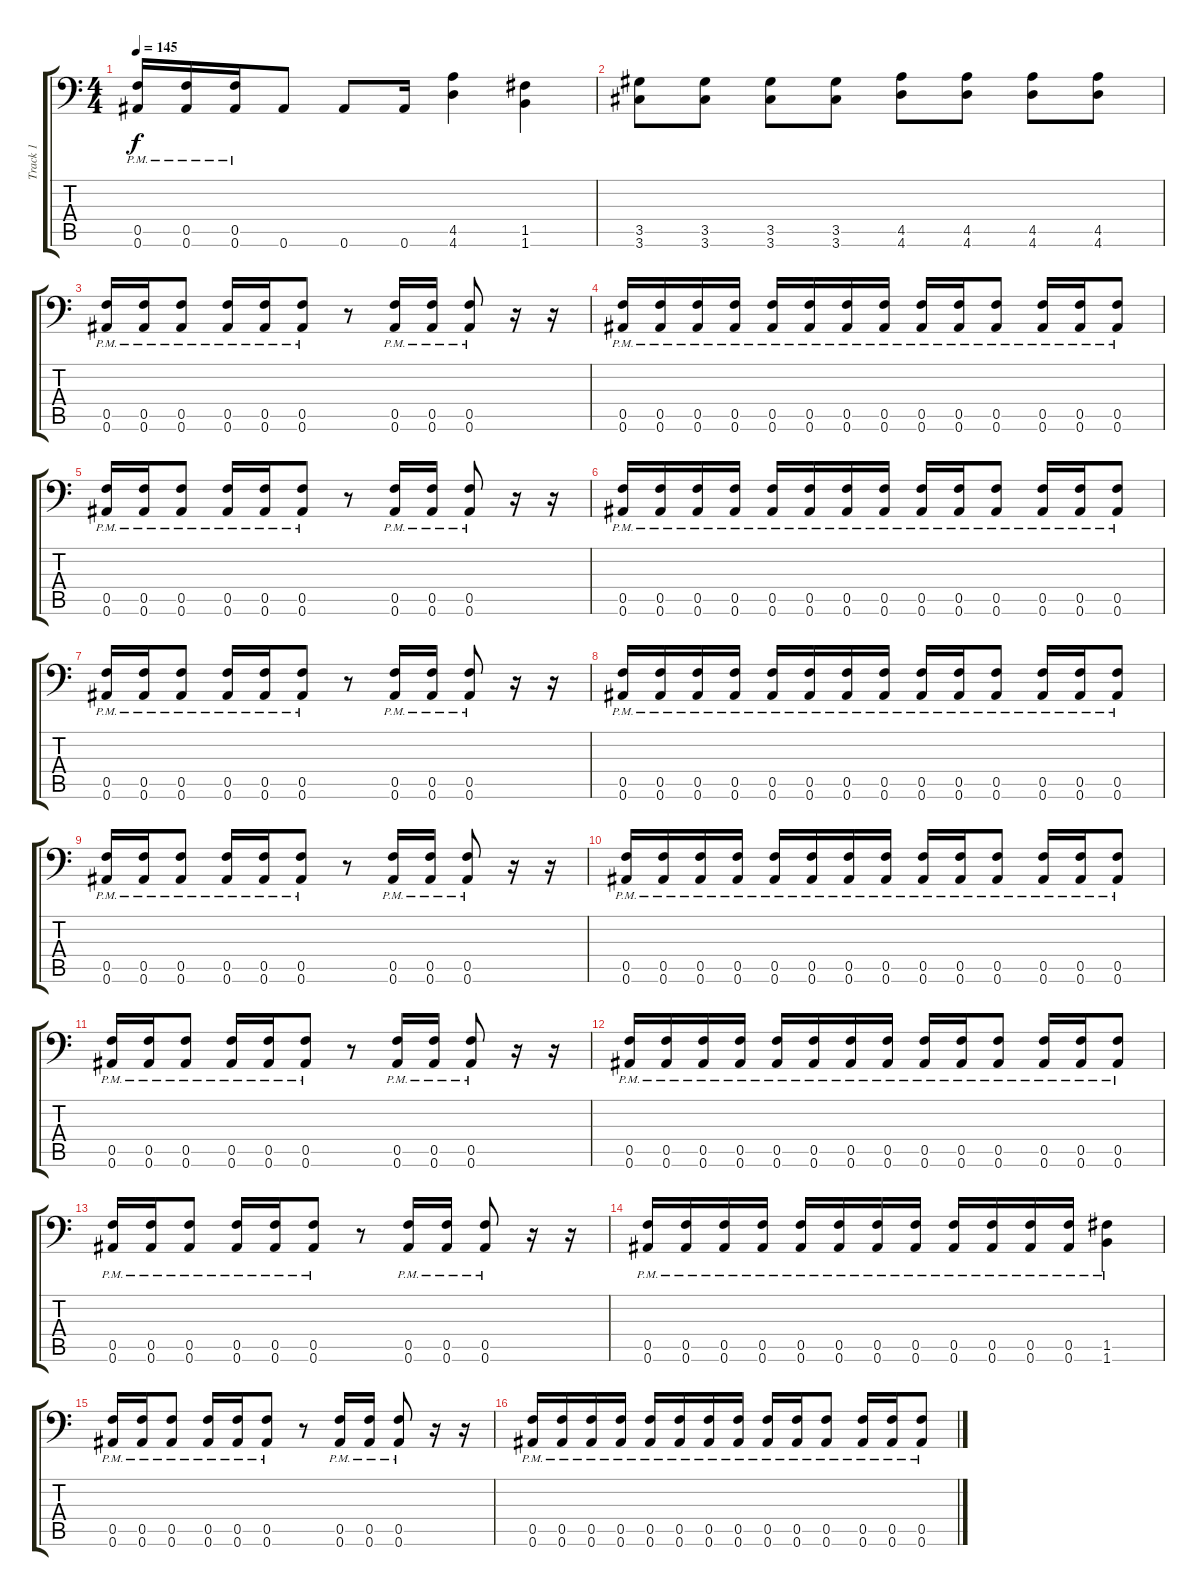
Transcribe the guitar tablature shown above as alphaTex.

\track ("Track 1" "Track 1") {instrument distortionguitar}
\staff {score tabs}
\tuning (C4 G3 Eb3 Bb2 F2 Bb1) {hide}
\ts (4 4)
\tempo 145
\clef f4
\ks c
(0.5{pm} 0.6{pm}).16{dy f} (0.5{pm} 0.6{pm}).16 (0.5{pm} 0.6{pm}).16 0.6.8 0.6.8 0.6.16 (4.5 4.6).4 (1.5 1.6).4 |
(3.5 3.6).8 (3.5 3.6).8 (3.5 3.6).8 (3.5 3.6).8 (4.5 4.6).8 (4.5 4.6).8 (4.5 4.6).8 (4.5 4.6).8 |
(0.5{pm} 0.6{pm}).16 (0.5{pm} 0.6{pm}).16 (0.5{pm} 0.6{pm}).8 (0.5{pm} 0.6{pm}).16 (0.5{pm} 0.6{pm}).16 (0.5{pm} 0.6{pm}).8 r.8 (0.5{pm} 0.6{pm}).16 (0.5{pm} 0.6{pm}).16 (0.5{pm} 0.6{pm}).8 r.16 r.16 |
(0.5{pm} 0.6{pm}).16 (0.5{pm} 0.6{pm}).16 (0.5{pm} 0.6{pm}).16 (0.5{pm} 0.6{pm}).16 (0.5{pm} 0.6{pm}).16 (0.5{pm} 0.6{pm}).16 (0.5{pm} 0.6{pm}).16 (0.5{pm} 0.6{pm}).16 (0.5{pm} 0.6{pm}).16 (0.5{pm} 0.6{pm}).16 (0.5{pm} 0.6{pm}).8 (0.5{pm} 0.6{pm}).16 (0.5{pm} 0.6{pm}).16 (0.5{pm} 0.6{pm}).8 |
(0.5{pm} 0.6{pm}).16 (0.5{pm} 0.6{pm}).16 (0.5{pm} 0.6{pm}).8 (0.5{pm} 0.6{pm}).16 (0.5{pm} 0.6{pm}).16 (0.5{pm} 0.6{pm}).8 r.8 (0.5{pm} 0.6{pm}).16 (0.5{pm} 0.6{pm}).16 (0.5{pm} 0.6{pm}).8 r.16 r.16 |
(0.5{pm} 0.6{pm}).16 (0.5{pm} 0.6{pm}).16 (0.5{pm} 0.6{pm}).16 (0.5{pm} 0.6{pm}).16 (0.5{pm} 0.6{pm}).16 (0.5{pm} 0.6{pm}).16 (0.5{pm} 0.6{pm}).16 (0.5{pm} 0.6{pm}).16 (0.5{pm} 0.6{pm}).16 (0.5{pm} 0.6{pm}).16 (0.5{pm} 0.6{pm}).8 (0.5{pm} 0.6{pm}).16 (0.5{pm} 0.6{pm}).16 (0.5{pm} 0.6{pm}).8 |
(0.5{pm} 0.6{pm}).16 (0.5{pm} 0.6{pm}).16 (0.5{pm} 0.6{pm}).8 (0.5{pm} 0.6{pm}).16 (0.5{pm} 0.6{pm}).16 (0.5{pm} 0.6{pm}).8 r.8 (0.5{pm} 0.6{pm}).16 (0.5{pm} 0.6{pm}).16 (0.5{pm} 0.6{pm}).8 r.16 r.16 |
(0.5{pm} 0.6{pm}).16 (0.5{pm} 0.6{pm}).16 (0.5{pm} 0.6{pm}).16 (0.5{pm} 0.6{pm}).16 (0.5{pm} 0.6{pm}).16 (0.5{pm} 0.6{pm}).16 (0.5{pm} 0.6{pm}).16 (0.5{pm} 0.6{pm}).16 (0.5{pm} 0.6{pm}).16 (0.5{pm} 0.6{pm}).16 (0.5{pm} 0.6{pm}).8 (0.5{pm} 0.6{pm}).16 (0.5{pm} 0.6{pm}).16 (0.5{pm} 0.6{pm}).8 |
(0.5{pm} 0.6{pm}).16 (0.5{pm} 0.6{pm}).16 (0.5{pm} 0.6{pm}).8 (0.5{pm} 0.6{pm}).16 (0.5{pm} 0.6{pm}).16 (0.5{pm} 0.6{pm}).8 r.8 (0.5{pm} 0.6{pm}).16 (0.5{pm} 0.6{pm}).16 (0.5{pm} 0.6{pm}).8 r.16 r.16 |
(0.5{pm} 0.6{pm}).16 (0.5{pm} 0.6{pm}).16 (0.5{pm} 0.6{pm}).16 (0.5{pm} 0.6{pm}).16 (0.5{pm} 0.6{pm}).16 (0.5{pm} 0.6{pm}).16 (0.5{pm} 0.6{pm}).16 (0.5{pm} 0.6{pm}).16 (0.5{pm} 0.6{pm}).16 (0.5{pm} 0.6{pm}).16 (0.5{pm} 0.6{pm}).8 (0.5{pm} 0.6{pm}).16 (0.5{pm} 0.6{pm}).16 (0.5{pm} 0.6{pm}).8 |
(0.5{pm} 0.6{pm}).16 (0.5{pm} 0.6{pm}).16 (0.5{pm} 0.6{pm}).8 (0.5{pm} 0.6{pm}).16 (0.5{pm} 0.6{pm}).16 (0.5{pm} 0.6{pm}).8 r.8 (0.5{pm} 0.6{pm}).16 (0.5{pm} 0.6{pm}).16 (0.5{pm} 0.6{pm}).8 r.16 r.16 |
(0.5{pm} 0.6{pm}).16 (0.5{pm} 0.6{pm}).16 (0.5{pm} 0.6{pm}).16 (0.5{pm} 0.6{pm}).16 (0.5{pm} 0.6{pm}).16 (0.5{pm} 0.6{pm}).16 (0.5{pm} 0.6{pm}).16 (0.5{pm} 0.6{pm}).16 (0.5{pm} 0.6{pm}).16 (0.5{pm} 0.6{pm}).16 (0.5{pm} 0.6{pm}).8 (0.5{pm} 0.6{pm}).16 (0.5{pm} 0.6{pm}).16 (0.5{pm} 0.6{pm}).8 |
(0.5{pm} 0.6{pm}).16 (0.5{pm} 0.6{pm}).16 (0.5{pm} 0.6{pm}).8 (0.5{pm} 0.6{pm}).16 (0.5{pm} 0.6{pm}).16 (0.5{pm} 0.6{pm}).8 r.8 (0.5{pm} 0.6{pm}).16 (0.5{pm} 0.6{pm}).16 (0.5{pm} 0.6{pm}).8 r.16 r.16 |
(0.5{pm} 0.6{pm}).16 (0.5{pm} 0.6{pm}).16 (0.5{pm} 0.6{pm}).16 (0.5{pm} 0.6{pm}).16 (0.5{pm} 0.6{pm}).16 (0.5{pm} 0.6{pm}).16 (0.5{pm} 0.6{pm}).16 (0.5{pm} 0.6{pm}).16 (0.5{pm} 0.6{pm}).16 (0.5{pm} 0.6{pm}).16 (0.5{pm} 0.6{pm}).16 (0.5{pm} 0.6{pm}).16 (1.5{pm} 1.6{pm}).4 |
(0.5{pm} 0.6{pm}).16 (0.5{pm} 0.6{pm}).16 (0.5{pm} 0.6{pm}).8 (0.5{pm} 0.6{pm}).16 (0.5{pm} 0.6{pm}).16 (0.5{pm} 0.6{pm}).8 r.8 (0.5{pm} 0.6{pm}).16 (0.5{pm} 0.6{pm}).16 (0.5{pm} 0.6{pm}).8 r.16 r.16 |
(0.5{pm} 0.6{pm}).16 (0.5{pm} 0.6{pm}).16 (0.5{pm} 0.6{pm}).16 (0.5{pm} 0.6{pm}).16 (0.5{pm} 0.6{pm}).16 (0.5{pm} 0.6{pm}).16 (0.5{pm} 0.6{pm}).16 (0.5{pm} 0.6{pm}).16 (0.5{pm} 0.6{pm}).16 (0.5{pm} 0.6{pm}).16 (0.5{pm} 0.6{pm}).8 (0.5{pm} 0.6{pm}).16 (0.5{pm} 0.6{pm}).16 (0.5{pm} 0.6{pm}).8
